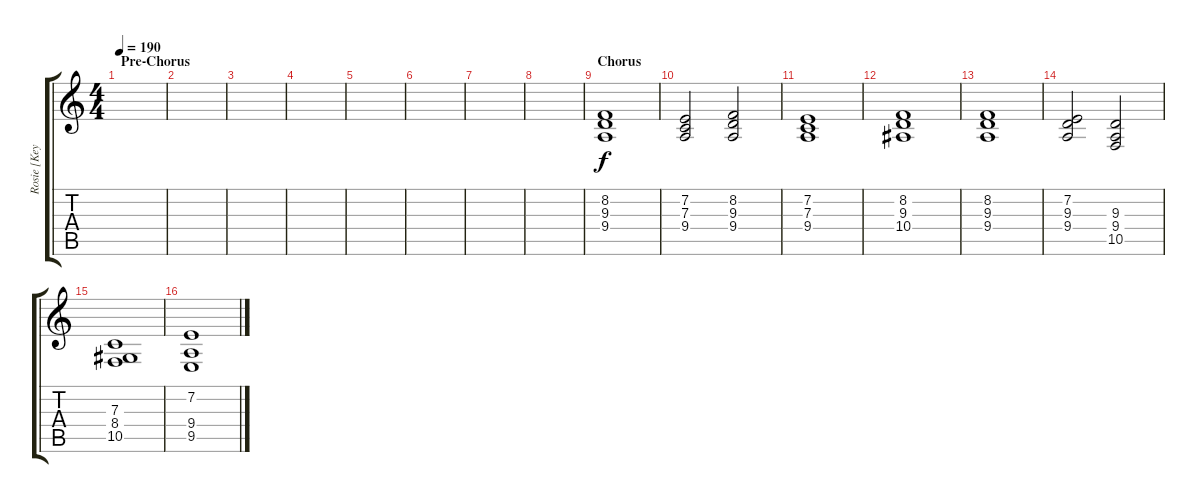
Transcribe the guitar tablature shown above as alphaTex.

\track ("Rosie [Keyboard]" "Rosie [Key") {instrument synthstrings1}
\staff {score tabs}
\tuning (D4 A3 F3 C3 G2 D2) {hide}
\ts (4 4)
\section ("" "Pre-Chorus")
\tempo 190
\clef g2
\ks c
|
|
|
|
|
|
|
|
\section ("" "Chorus")
(8.2 9.3 9.4).1 |
(7.2 7.3 9.4).2 (8.2 9.3 9.4).2 |
(7.2 7.3 9.4).1 |
(8.2 9.3 10.4).1 |
(8.2 9.3 9.4).1 |
(7.2 9.3 9.4).2 (9.3 9.4 10.5).2 |
(7.3 8.4 10.5).1 |
(7.2 9.4 9.5).1
